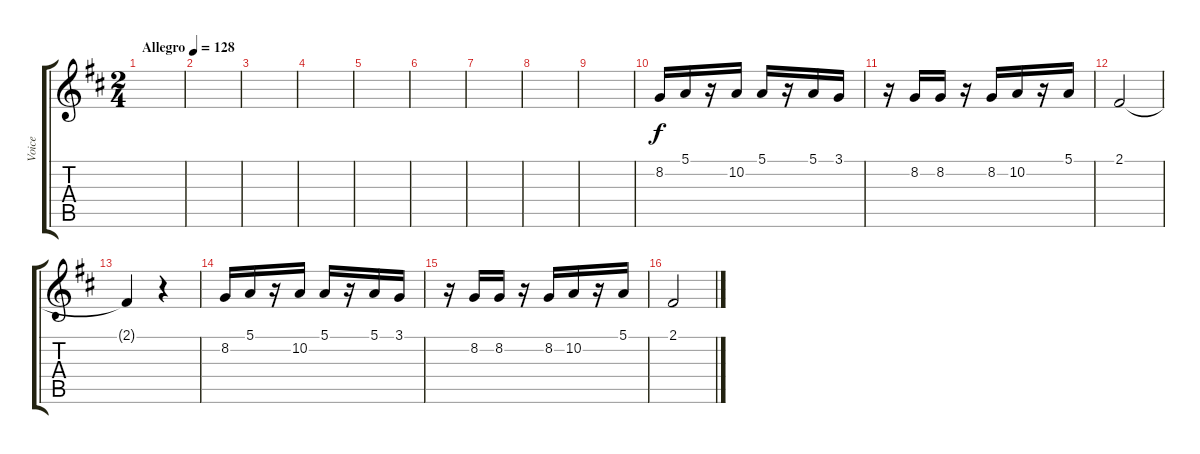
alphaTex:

\track ("Voice " "Voice ") {instrument accordion}
\staff {score tabs}
\tuning (E4 B3 G3 D3 A2 E2) {hide}
\ts (2 4)
\tempo (128 "Allegro")
\clef g2
\ks d
|
|
|
|
|
|
|
|
|
8.2.16 5.1.16 r.16 10.2.16 5.1.16 r.16 5.1.16 3.1.16 |
r.16 8.2.16 8.2.16 r.16 8.2.16 10.2.16 r.16 5.1.16 |
2.1.2 |
2.1{t}.4 r.4 |
8.2.16 5.1.16 r.16 10.2.16 5.1.16 r.16 5.1.16 3.1.16 |
r.16 8.2.16 8.2.16 r.16 8.2.16 10.2.16 r.16 5.1.16 |
2.1.2
